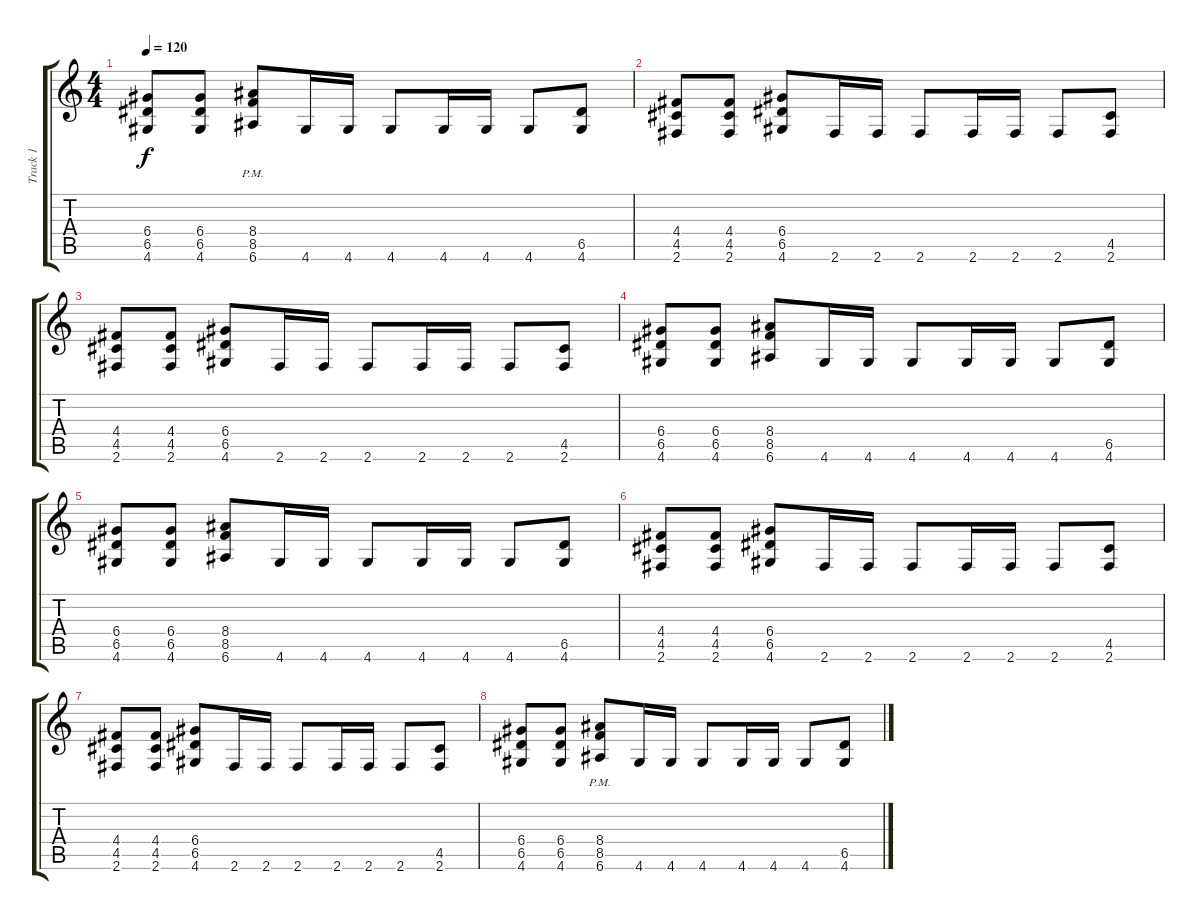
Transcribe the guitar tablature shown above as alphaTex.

\track ("Track 1" "Track 1") {instrument distortionguitar}
\staff {score tabs}
\tuning (E4 B3 G3 D3 A2 E2) {hide}
\ts (4 4)
\tempo 120
\clef g2
\ks c
(6.4 6.5 4.6).8{dy f} (6.4 6.5 4.6).8 (8.4{pm} 8.5 6.6).8 4.6.16 4.6.16 4.6.8 4.6.16 4.6.16 4.6.8 (6.5 4.6).8 |
(4.4 4.5 2.6).8 (4.4 4.5 2.6).8 (6.4 6.5 4.6).8 2.6.16 2.6.16 2.6.8 2.6.16 2.6.16 2.6.8 (4.5 2.6).8 |
(4.4 4.5 2.6).8 (4.4 4.5 2.6).8 (6.4 6.5 4.6).8 2.6.16 2.6.16 2.6.8 2.6.16 2.6.16 2.6.8 (4.5 2.6).8 |
(6.4 6.5 4.6).8 (6.4 6.5 4.6).8 (8.4 8.5 6.6).8 4.6.16 4.6.16 4.6.8 4.6.16 4.6.16 4.6.8 (6.5 4.6).8 |
(6.4 6.5 4.6).8 (6.4 6.5 4.6).8 (8.4 8.5 6.6).8 4.6.16 4.6.16 4.6.8 4.6.16 4.6.16 4.6.8 (6.5 4.6).8 |
(4.4 4.5 2.6).8 (4.4 4.5 2.6).8 (6.4 6.5 4.6).8 2.6.16 2.6.16 2.6.8 2.6.16 2.6.16 2.6.8 (4.5 2.6).8 |
(4.4 4.5 2.6).8 (4.4 4.5 2.6).8 (6.4 6.5 4.6).8 2.6.16 2.6.16 2.6.8 2.6.16 2.6.16 2.6.8 (4.5 2.6).8 |
(6.4 6.5 4.6).8 (6.4 6.5 4.6).8 (8.4{pm} 8.5 6.6).8 4.6.16 4.6.16 4.6.8 4.6.16 4.6.16 4.6.8 (6.5 4.6).8
